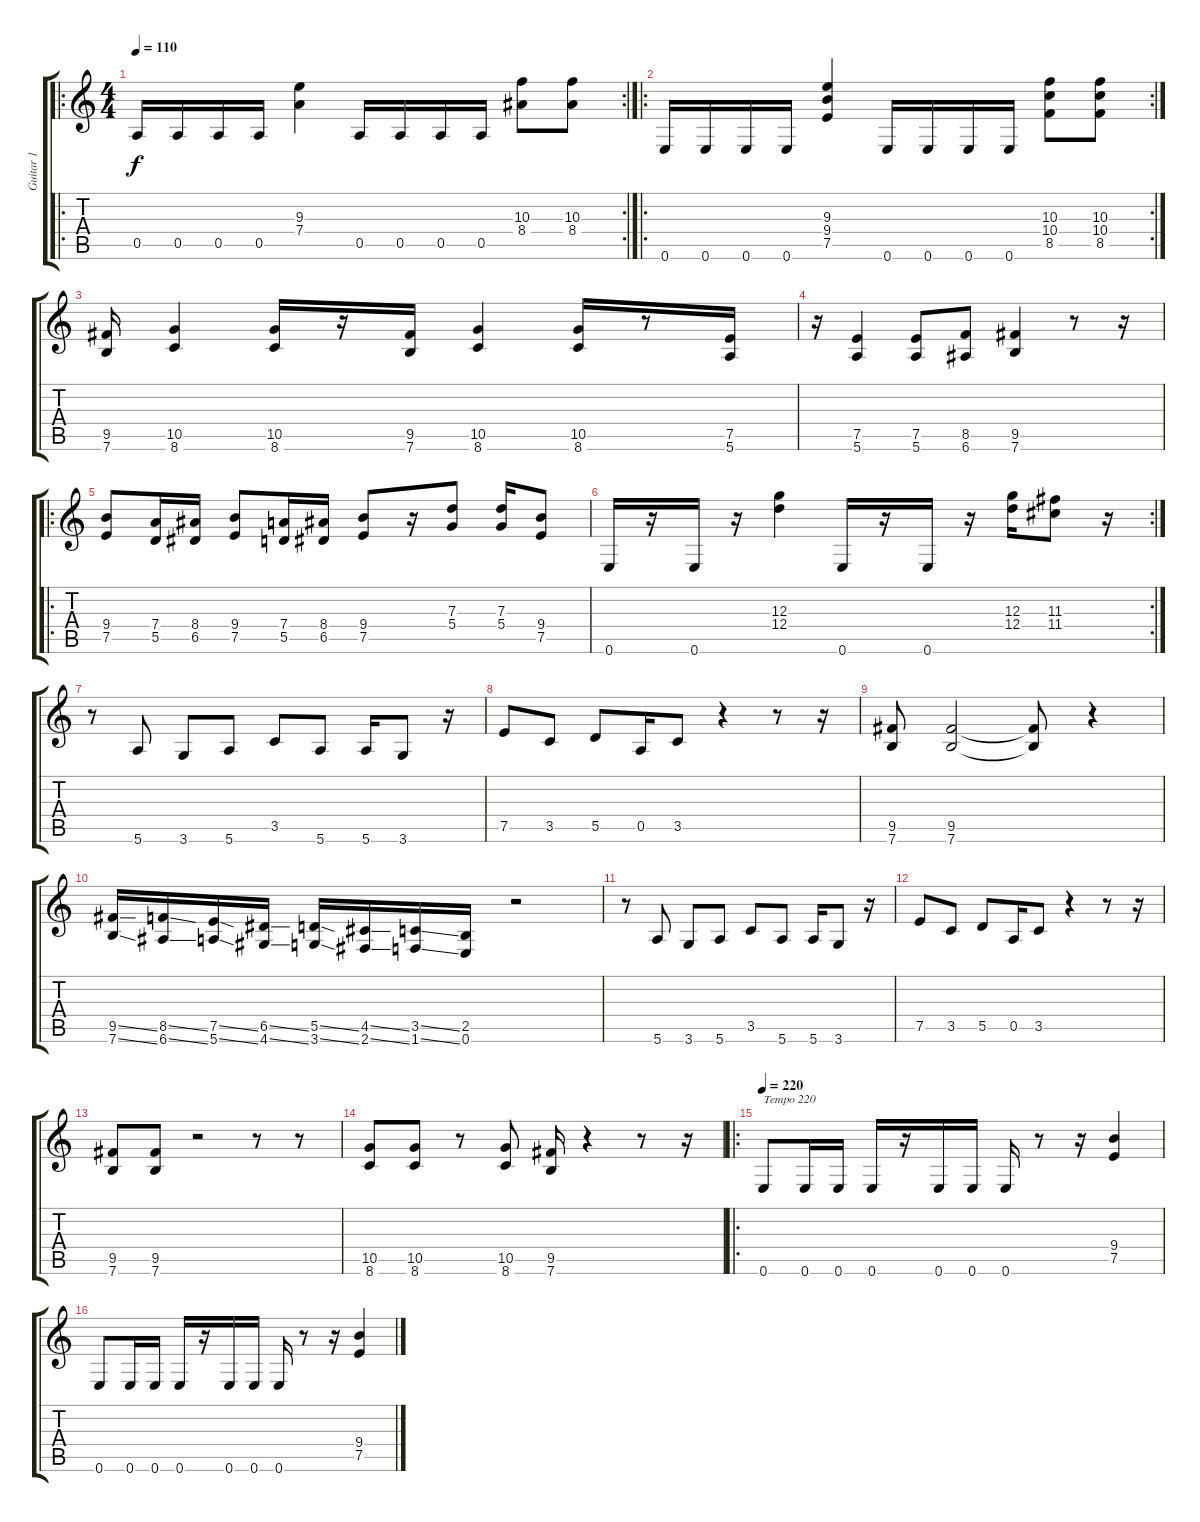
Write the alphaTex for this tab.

\track ("Guitar 1" "Guitar 1") {instrument overdrivenguitar}
\staff {score tabs}
\tuning (E4 B3 G3 D3 A2 E2) {hide}
\ro
\rc 2
\ts (4 4)
\tempo 110
\clef g2
\ks c
0.5.16{dy f} 0.5.16 0.5.16 0.5.16 (9.3 7.4).4 0.5.16 0.5.16 0.5.16 0.5.16 (10.3 8.4).8 (10.3 8.4).8 |
\ro
\rc 2
0.6.16 0.6.16 0.6.16 0.6.16 (9.3 9.4 7.5).4 0.6.16 0.6.16 0.6.16 0.6.16 (10.3 10.4 8.5).8 (10.3 10.4 8.5).8 |
(9.5 7.6).16 (10.5 8.6).4 (10.5 8.6).16 r.16 (9.5 7.6).16 (10.5 8.6).4 (10.5 8.6).16 r.8 (7.5 5.6).16 |
r.16 (7.5 5.6).4 (7.5 5.6).8 (8.5 6.6).8 (9.5 7.6).4 r.8 r.16 |
\ro
(9.4 7.5).8 (7.4 5.5).16 (8.4 6.5).16 (9.4 7.5).8 (7.4 5.5).16 (8.4 6.5).16 (9.4 7.5).8 r.16 (7.3 5.4).8 (7.3 5.4).16 (9.4 7.5).8 |
\rc 2
0.6.16 r.16 0.6.16 r.16 (12.3 12.4).4 0.6.16 r.16 0.6.16 r.16 (12.3 12.4).16 (11.3 11.4).8 r.16 |
r.8 5.6.8 3.6.8 5.6.8 3.5.8 5.6.8 5.6.16 3.6.8 r.16 |
7.5.8 3.5.8 5.5.8 0.5.16 3.5.8 r.4 r.8 r.16 |
(9.5 7.6).8 (9.5 7.6).2 (9.5{t} 7.6{t}).8 r.4 |
(9.5{ss} 7.6{ss}).16 (8.5{ss} 6.6{ss}).16 (7.5{ss} 5.6{ss}).16 (6.5{ss} 4.6{ss}).16 (5.5{ss} 3.6{ss}).16 (4.5{ss} 2.6{ss}).16 (3.5{ss} 1.6{ss}).16 (2.5 0.6).16 r.2 |
r.8 5.6.8 3.6.8 5.6.8 3.5.8 5.6.8 5.6.16 3.6.8 r.16 |
7.5.8 3.5.8 5.5.8 0.5.16 3.5.8 r.4 r.8 r.16 |
(9.5 7.6).8 (9.5 7.6).8 r.2 r.8 r.8 |
(10.5 8.6).8 (10.5 8.6).8 r.8 (10.5 8.6).8 (9.5 7.6).16 r.4 r.8 r.16 |
\ro
\tempo 220
0.6.8{txt "Tempo 220"} 0.6.16 0.6.16 0.6.16 r.16 0.6.16 0.6.16 0.6.16 r.8 r.16 (9.4 7.5).4 |
0.6.8 0.6.16 0.6.16 0.6.16 r.16 0.6.16 0.6.16 0.6.16 r.8 r.16 (9.4 7.5).4
